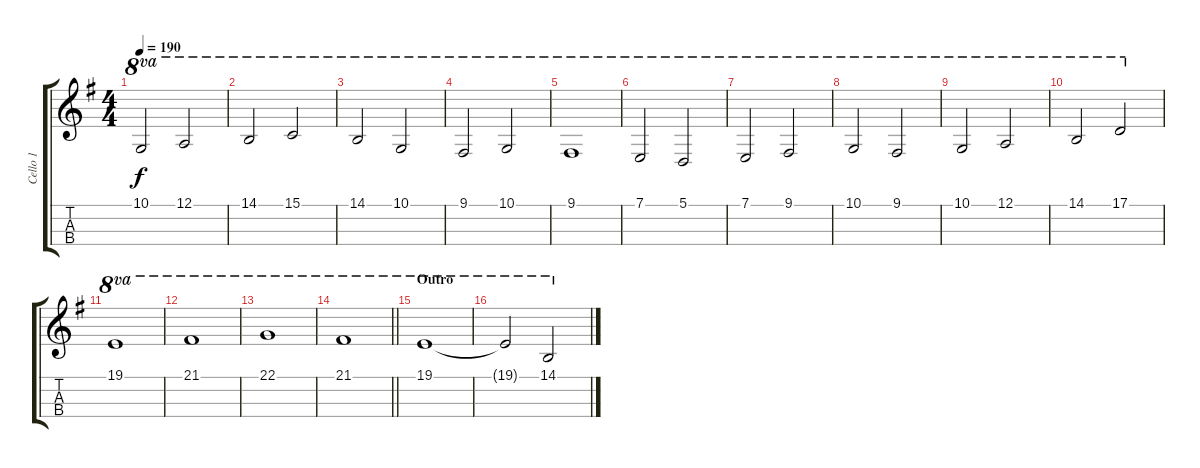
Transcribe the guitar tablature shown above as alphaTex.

\track ("Cello 1" "Cello 1") {instrument cello}
\staff {score tabs}
\tuning (A3 D3 G2 C2) {hide}
\ts (4 4)
\tempo 190
\clef g2
\ks g
10.1.2{ot 8va dy f} 12.1.2{ot 8va} |
14.1.2{ot 8va} 15.1.2{ot 8va} |
14.1.2{ot 8va} 10.1.2{ot 8va} |
9.1.2{ot 8va} 10.1.2{ot 8va} |
9.1.1{ot 8va} |
7.1.2{ot 8va} 5.1.2{ot 8va} |
7.1.2{ot 8va} 9.1.2{ot 8va} |
10.1.2{ot 8va} 9.1.2{ot 8va} |
10.1.2{ot 8va} 12.1.2{ot 8va} |
14.1.2{ot 8va} 17.1.2{ot 8va} |
19.1.1{ot 8va} |
21.1.1{ot 8va} |
22.1.1{ot 8va} |
\barLineRight lightlight
21.1.1{ot 8va} |
\section ("" "Outro")
19.1.1{ot 8va} |
19.1{t}.2{ot 8va} 14.1.2{ot 8va}
